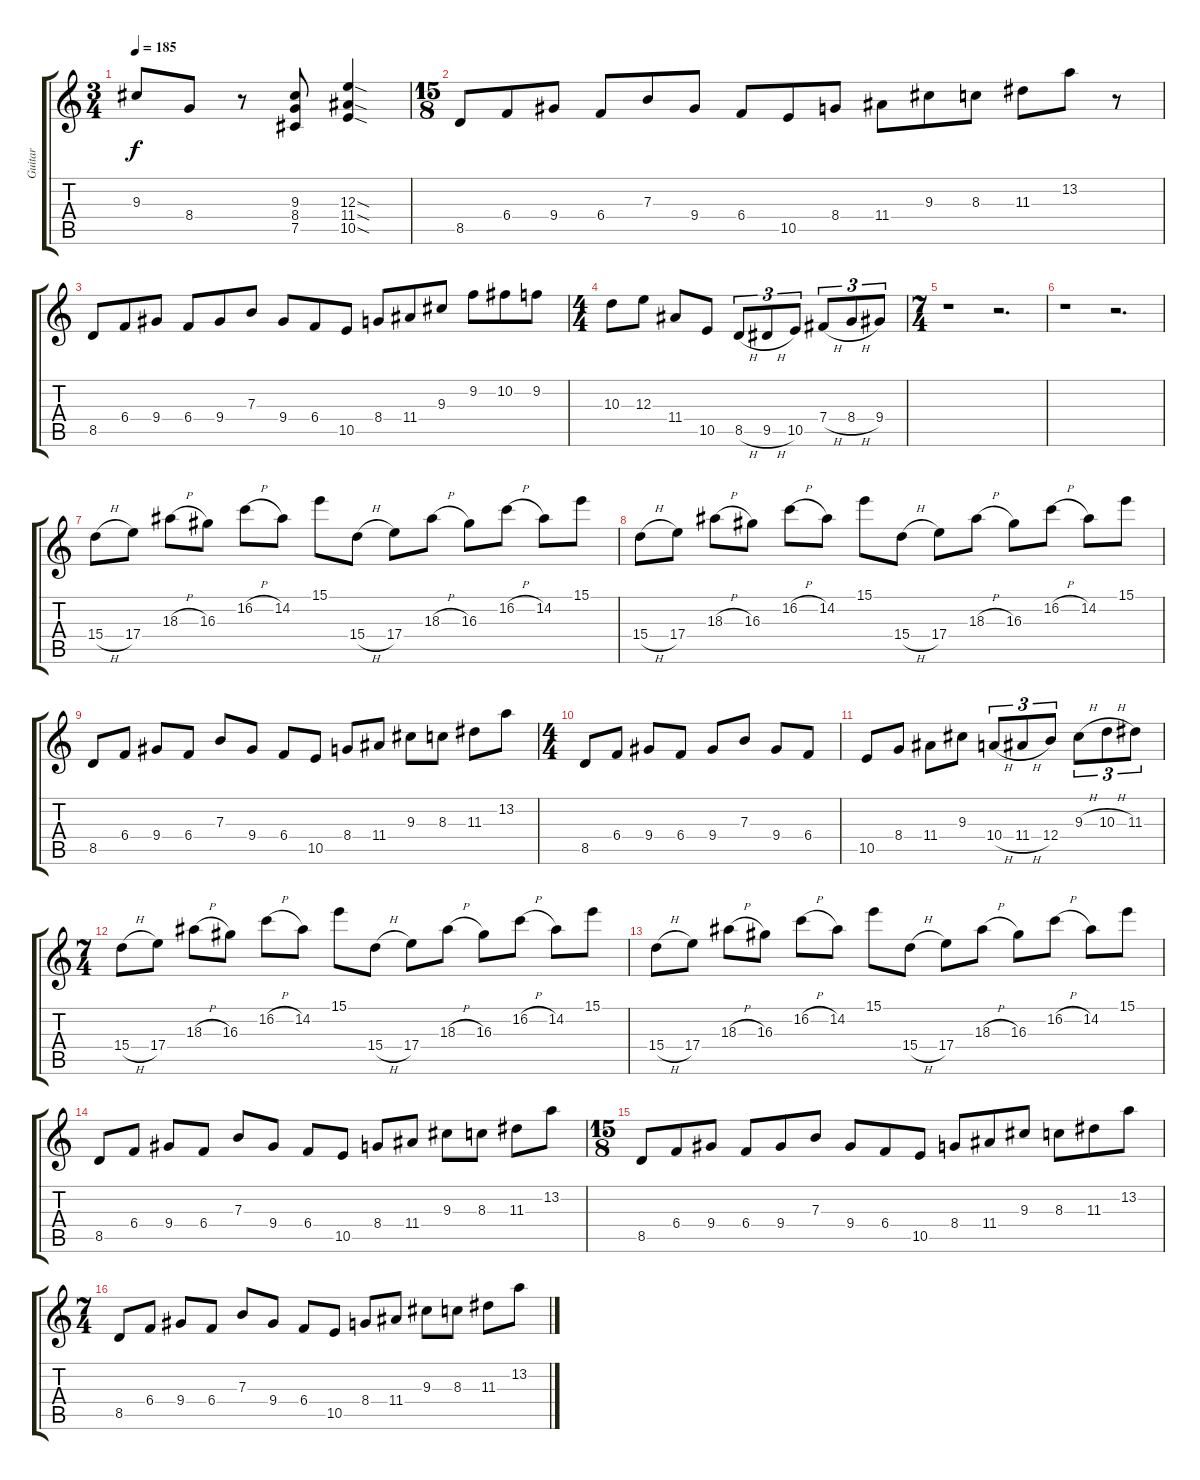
\track ("Guitar" "Guitar") {instrument distortionguitar}
\staff {score tabs}
\tuning (Db4 Ab3 E3 B2 Gb2 Db2) {hide}
\ts (3 4)
\tempo 185
\clef g2
\ks c
9.3.8{dy f} 8.4.8 r.8 (9.3 8.4 7.5).8 (12.3{sod} 11.4{sod} 10.5{sod}).4 |
\ts (15 8)
8.5.8 6.4.8 9.4.8 6.4.8 7.3.8 9.4.8 6.4.8 10.5.8 8.4.8 11.4.8 9.3.8 8.3.8 11.3.8 13.2.8 r.8 |
8.5.8 6.4.8 9.4.8 6.4.8 9.4.8 7.3.8 9.4.8 6.4.8 10.5.8 8.4.8 11.4.8 9.3.8 9.2.8 10.2.8 9.2.8 |
\ts (4 4)
10.3.8 12.3.8 11.4.8 10.5.8 8.5{h}.8{tu (3 2)} 9.5{h}.8{tu (3 2)} 10.5.8{tu (3 2)} 7.4{h}.8{tu (3 2)} 8.4{h}.8{tu (3 2)} 9.4.8{tu (3 2)} |
\ts (7 4)
r.1 r.2{d} |
r.1 r.2{d} |
15.4{h}.8 17.4.8 18.3{h}.8 16.3.8 16.2{h}.8 14.2.8 15.1.8 15.4{h}.8 17.4.8 18.3{h}.8 16.3.8 16.2{h}.8 14.2.8 15.1.8 |
15.4{h}.8 17.4.8 18.3{h}.8 16.3.8 16.2{h}.8 14.2.8 15.1.8 15.4{h}.8 17.4.8 18.3{h}.8 16.3.8 16.2{h}.8 14.2.8 15.1.8 |
8.5.8 6.4.8 9.4.8 6.4.8 7.3.8 9.4.8 6.4.8 10.5.8 8.4.8 11.4.8 9.3.8 8.3.8 11.3.8 13.2.8 |
\ts (4 4)
8.5.8 6.4.8 9.4.8 6.4.8 9.4.8 7.3.8 9.4.8 6.4.8 |
10.5.8 8.4.8 11.4.8 9.3.8 10.4{h}.8{tu (3 2)} 11.4{h}.8{tu (3 2)} 12.4.8{tu (3 2)} 9.3{h}.8{tu (3 2)} 10.3{h}.8{tu (3 2)} 11.3.8{tu (3 2)} |
\ts (7 4)
15.4{h}.8 17.4.8 18.3{h}.8 16.3.8 16.2{h}.8 14.2.8 15.1.8 15.4{h}.8 17.4.8 18.3{h}.8 16.3.8 16.2{h}.8 14.2.8 15.1.8 |
15.4{h}.8 17.4.8 18.3{h}.8 16.3.8 16.2{h}.8 14.2.8 15.1.8 15.4{h}.8 17.4.8 18.3{h}.8 16.3.8 16.2{h}.8 14.2.8 15.1.8 |
8.5.8 6.4.8 9.4.8 6.4.8 7.3.8 9.4.8 6.4.8 10.5.8 8.4.8 11.4.8 9.3.8 8.3.8 11.3.8 13.2.8 |
\ts (15 8)
8.5.8 6.4.8 9.4.8 6.4.8 9.4.8 7.3.8 9.4.8 6.4.8 10.5.8 8.4.8 11.4.8 9.3.8 8.3.8 11.3.8 13.2.8 |
\ts (7 4)
8.5.8 6.4.8 9.4.8 6.4.8 7.3.8 9.4.8 6.4.8 10.5.8 8.4.8 11.4.8 9.3.8 8.3.8 11.3.8 13.2.8
